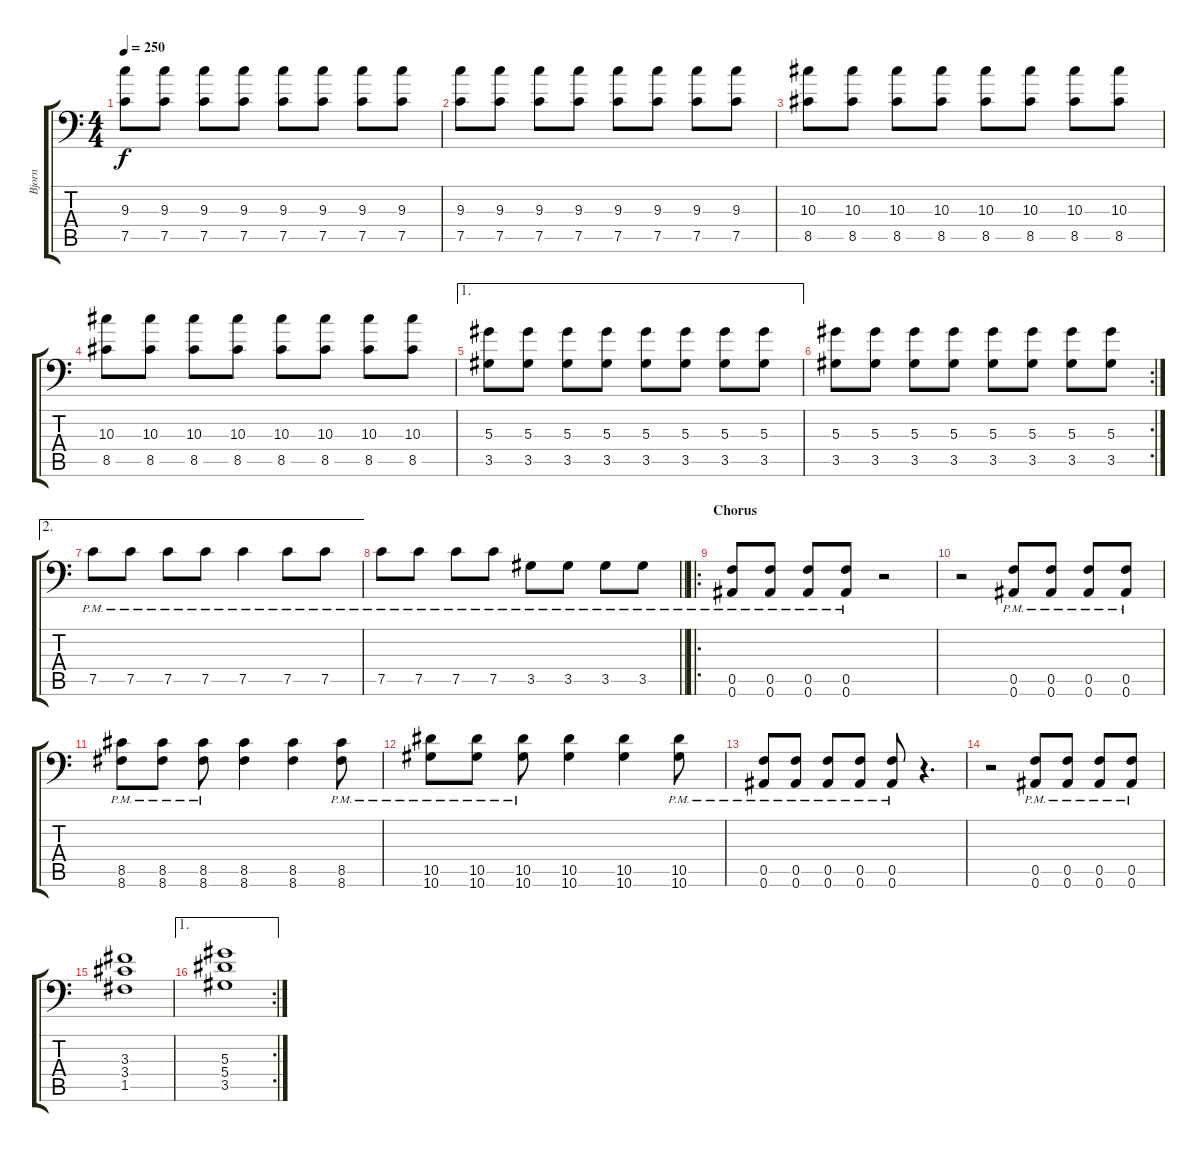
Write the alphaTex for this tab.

\track ("Bjorn" "Bjorn") {instrument distortionguitar}
\staff {score tabs}
\tuning (C4 G3 Eb3 Bb2 F2 Bb1) {hide}
\ts (4 4)
\tempo 250
\clef f4
\ks c
(9.3 7.5).8{dy f} (9.3 7.5).8 (9.3 7.5).8 (9.3 7.5).8 (9.3 7.5).8 (9.3 7.5).8 (9.3 7.5).8 (9.3 7.5).8 |
(9.3 7.5).8 (9.3 7.5).8 (9.3 7.5).8 (9.3 7.5).8 (9.3 7.5).8 (9.3 7.5).8 (9.3 7.5).8 (9.3 7.5).8 |
(10.3 8.5).8 (10.3 8.5).8 (10.3 8.5).8 (10.3 8.5).8 (10.3 8.5).8 (10.3 8.5).8 (10.3 8.5).8 (10.3 8.5).8 |
(10.3 8.5).8 (10.3 8.5).8 (10.3 8.5).8 (10.3 8.5).8 (10.3 8.5).8 (10.3 8.5).8 (10.3 8.5).8 (10.3 8.5).8 |
\ae 1
(5.3 3.5).8 (5.3 3.5).8 (5.3 3.5).8 (5.3 3.5).8 (5.3 3.5).8 (5.3 3.5).8 (5.3 3.5).8 (5.3 3.5).8 |
\rc 2
(5.3 3.5).8 (5.3 3.5).8 (5.3 3.5).8 (5.3 3.5).8 (5.3 3.5).8 (5.3 3.5).8 (5.3 3.5).8 (5.3 3.5).8 |
\ae 2
7.5{pm}.8 7.5{pm}.8 7.5{pm}.8 7.5{pm}.8 7.5{pm}.4 7.5{pm}.8 7.5{pm}.8 |
\barLineRight lightlight
7.5{pm}.8 7.5{pm}.8 7.5{pm}.8 7.5{pm}.8 3.5{pm}.8 3.5{pm}.8 3.5{pm}.8 3.5{pm}.8 |
\ro
\section ("" "Chorus")
(0.5{pm} 0.6{pm}).8 (0.5{pm} 0.6{pm}).8 (0.5{pm} 0.6{pm}).8 (0.5{pm} 0.6{pm}).8 r.2 |
r.2 (0.5{pm} 0.6{pm}).8 (0.5{pm} 0.6{pm}).8 (0.5{pm} 0.6{pm}).8 (0.5{pm} 0.6{pm}).8 |
(8.5{pm} 8.6{pm}).8 (8.5{pm} 8.6{pm}).8 (8.5{pm} 8.6{pm}).8 (8.5 8.6).4 (8.5 8.6).4 (8.5{pm} 8.6{pm}).8 |
(10.5{pm} 10.6{pm}).8 (10.5{pm} 10.6{pm}).8 (10.5{pm} 10.6{pm}).8 (10.5 10.6).4 (10.5 10.6).4 (10.5{pm} 10.6{pm}).8 |
(0.5{pm} 0.6{pm}).8 (0.5{pm} 0.6{pm}).8 (0.5{pm} 0.6{pm}).8 (0.5{pm} 0.6{pm}).8 (0.5{pm} 0.6{pm}).8 r.4{d} |
r.2 (0.5{pm} 0.6{pm}).8 (0.5{pm} 0.6{pm}).8 (0.5{pm} 0.6{pm}).8 (0.5{pm} 0.6{pm}).8 |
(3.3 3.4 1.5).1 |
\ae 1
\rc 2
(5.3 5.4 3.5).1
